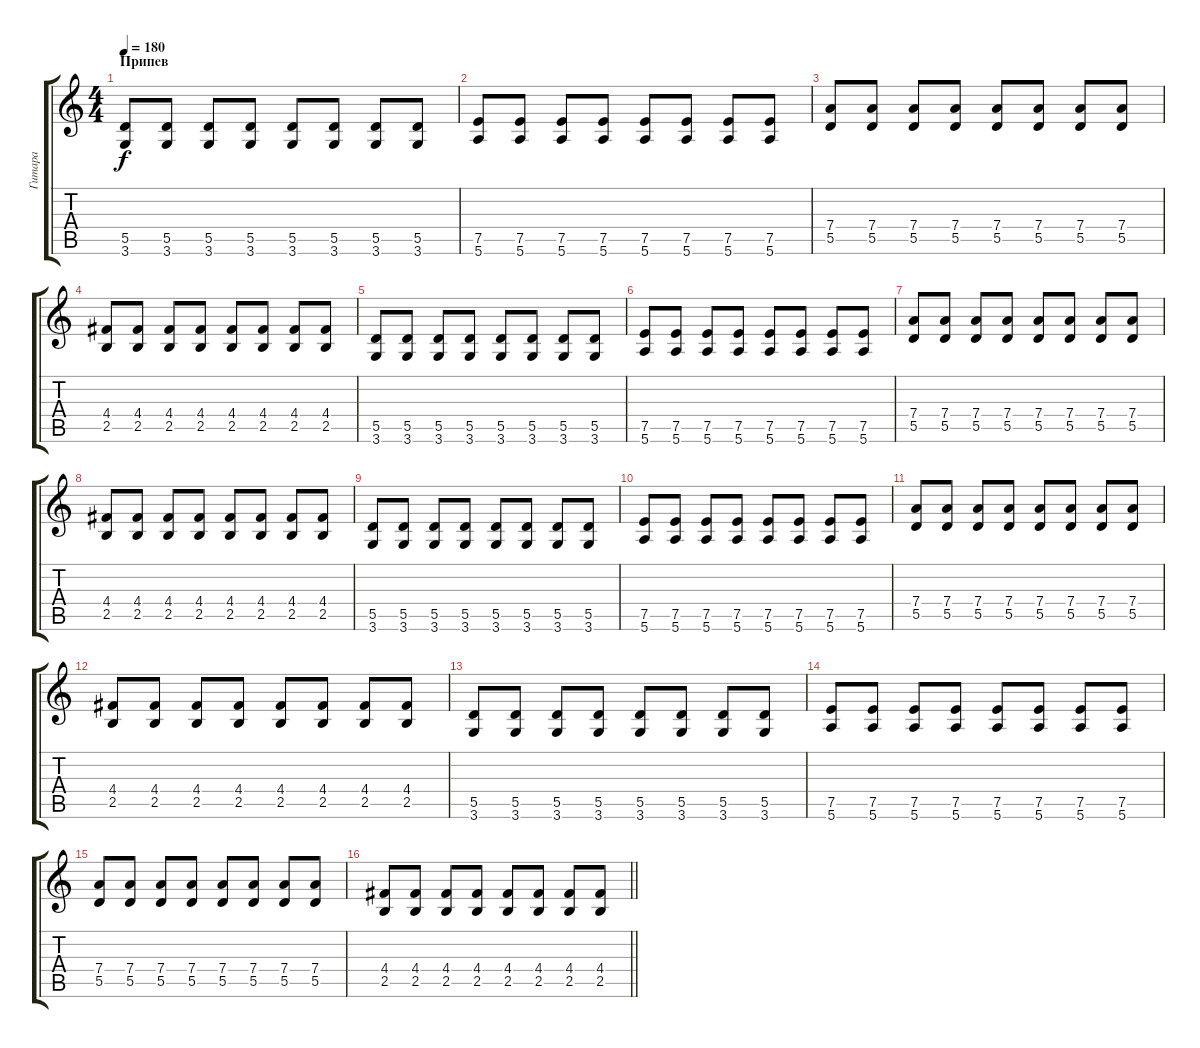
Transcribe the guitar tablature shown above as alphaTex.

\track ("Гитара" "Гитара") {instrument distortionguitar}
\staff {score tabs}
\tuning (E4 B3 G3 D3 A2 E2) {hide}
\ts (4 4)
\section ("" "Припев")
\tempo 180
\clef g2
\ks c
(5.5 3.6).8{dy f} (5.5 3.6).8 (5.5 3.6).8 (5.5 3.6).8 (5.5 3.6).8 (5.5 3.6).8 (5.5 3.6).8 (5.5 3.6).8 |
(7.5 5.6).8 (7.5 5.6).8 (7.5 5.6).8 (7.5 5.6).8 (7.5 5.6).8 (7.5 5.6).8 (7.5 5.6).8 (7.5 5.6).8 |
(7.4 5.5).8 (7.4 5.5).8 (7.4 5.5).8 (7.4 5.5).8 (7.4 5.5).8 (7.4 5.5).8 (7.4 5.5).8 (7.4 5.5).8 |
(4.4 2.5).8 (4.4 2.5).8 (4.4 2.5).8 (4.4 2.5).8 (4.4 2.5).8 (4.4 2.5).8 (4.4 2.5).8 (4.4 2.5).8 |
(5.5 3.6).8 (5.5 3.6).8 (5.5 3.6).8 (5.5 3.6).8 (5.5 3.6).8 (5.5 3.6).8 (5.5 3.6).8 (5.5 3.6).8 |
(7.5 5.6).8 (7.5 5.6).8 (7.5 5.6).8 (7.5 5.6).8 (7.5 5.6).8 (7.5 5.6).8 (7.5 5.6).8 (7.5 5.6).8 |
(7.4 5.5).8 (7.4 5.5).8 (7.4 5.5).8 (7.4 5.5).8 (7.4 5.5).8 (7.4 5.5).8 (7.4 5.5).8 (7.4 5.5).8 |
(4.4 2.5).8 (4.4 2.5).8 (4.4 2.5).8 (4.4 2.5).8 (4.4 2.5).8 (4.4 2.5).8 (4.4 2.5).8 (4.4 2.5).8 |
(5.5 3.6).8 (5.5 3.6).8 (5.5 3.6).8 (5.5 3.6).8 (5.5 3.6).8 (5.5 3.6).8 (5.5 3.6).8 (5.5 3.6).8 |
(7.5 5.6).8 (7.5 5.6).8 (7.5 5.6).8 (7.5 5.6).8 (7.5 5.6).8 (7.5 5.6).8 (7.5 5.6).8 (7.5 5.6).8 |
(7.4 5.5).8 (7.4 5.5).8 (7.4 5.5).8 (7.4 5.5).8 (7.4 5.5).8 (7.4 5.5).8 (7.4 5.5).8 (7.4 5.5).8 |
(4.4 2.5).8 (4.4 2.5).8 (4.4 2.5).8 (4.4 2.5).8 (4.4 2.5).8 (4.4 2.5).8 (4.4 2.5).8 (4.4 2.5).8 |
(5.5 3.6).8 (5.5 3.6).8 (5.5 3.6).8 (5.5 3.6).8 (5.5 3.6).8 (5.5 3.6).8 (5.5 3.6).8 (5.5 3.6).8 |
(7.5 5.6).8 (7.5 5.6).8 (7.5 5.6).8 (7.5 5.6).8 (7.5 5.6).8 (7.5 5.6).8 (7.5 5.6).8 (7.5 5.6).8 |
(7.4 5.5).8 (7.4 5.5).8 (7.4 5.5).8 (7.4 5.5).8 (7.4 5.5).8 (7.4 5.5).8 (7.4 5.5).8 (7.4 5.5).8 |
\barLineRight lightlight
(4.4 2.5).8 (4.4 2.5).8 (4.4 2.5).8 (4.4 2.5).8 (4.4 2.5).8 (4.4 2.5).8 (4.4 2.5).8 (4.4 2.5).8
